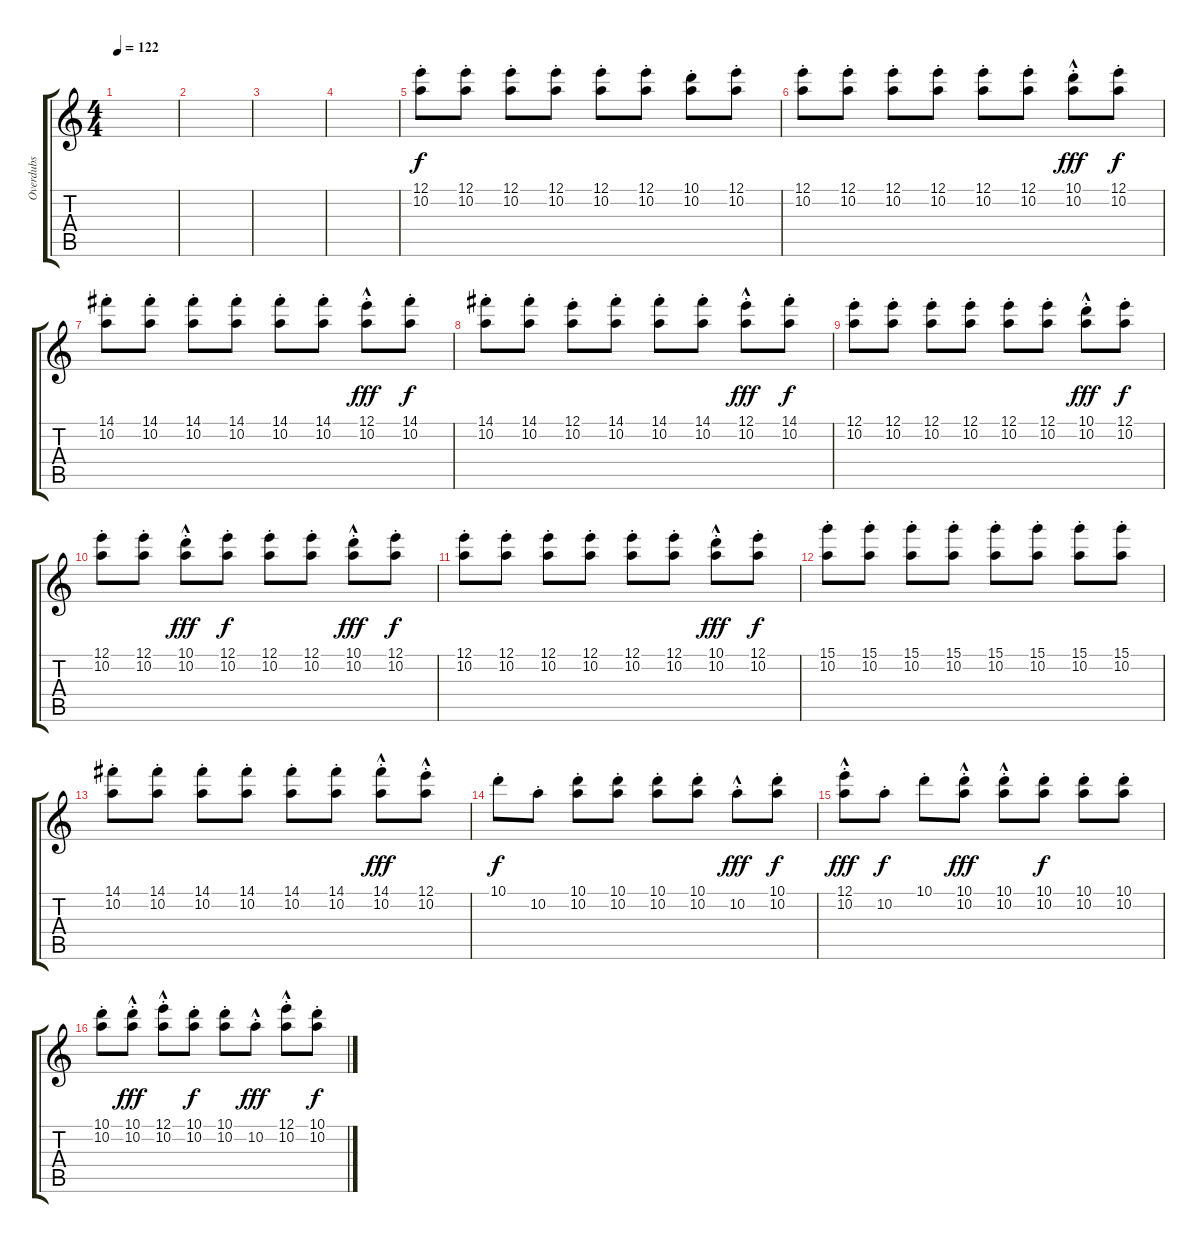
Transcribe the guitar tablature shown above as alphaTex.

\track ("Overdubs" "Overdubs") {instrument distortionguitar}
\staff {score tabs}
\tuning (E4 B3 G3 D3 A2 E2) {hide}
\ts (4 4)
\tempo 122
\clef g2
\ks c
|
|
|
|
(12.1{st} 10.2{st}).8 (12.1{st} 10.2{st}).8 (12.1{st} 10.2{st}).8 (12.1{st} 10.2{st}).8 (12.1{st} 10.2{st}).8 (12.1{st} 10.2{st}).8 (10.1{st} 10.2{st}).8 (12.1{st} 10.2{st}).8 |
(12.1{st} 10.2{st}).8 (12.1{st} 10.2{st}).8 (12.1{st} 10.2{st}).8 (12.1{st} 10.2{st}).8 (12.1{st} 10.2{st}).8 (12.1{st} 10.2{st}).8 (10.1{hac st} 10.2{st}).8{dy fff} (12.1{st} 10.2{st}).8{dy f} |
(14.1{st} 10.2{st}).8 (14.1{st} 10.2{st}).8 (14.1{st} 10.2{st}).8 (14.1{st} 10.2{st}).8 (14.1{st} 10.2{st}).8 (14.1{st} 10.2{st}).8 (12.1{hac st} 10.2{st}).8{dy fff} (14.1{st} 10.2{st}).8{dy f} |
(14.1{st} 10.2{st}).8 (14.1{st} 10.2{st}).8 (12.1{st} 10.2{st}).8 (14.1{st} 10.2{st}).8 (14.1{st} 10.2{st}).8 (14.1{st} 10.2{st}).8 (12.1{hac st} 10.2{st}).8{dy fff} (14.1{st} 10.2{st}).8{dy f} |
(12.1{st} 10.2{st}).8 (12.1{st} 10.2{st}).8 (12.1{st} 10.2{st}).8 (12.1{st} 10.2{st}).8 (12.1{st} 10.2{st}).8 (12.1{st} 10.2{st}).8 (10.1{hac st} 10.2{st}).8{dy fff} (12.1{st} 10.2{st}).8{dy f} |
(12.1{st} 10.2{st}).8 (12.1{st} 10.2{st}).8 (10.1{hac st} 10.2{st}).8{dy fff} (12.1{st} 10.2{st}).8{dy f} (12.1{st} 10.2{st}).8 (12.1{st} 10.2{st}).8 (10.1{hac st} 10.2{st}).8{dy fff} (12.1{st} 10.2{st}).8{dy f} |
(12.1{st} 10.2{st}).8 (12.1{st} 10.2{st}).8 (12.1{st} 10.2{st}).8 (12.1{st} 10.2{st}).8 (12.1{st} 10.2{st}).8 (12.1{st} 10.2{st}).8 (10.1{hac st} 10.2{st}).8{dy fff} (12.1{st} 10.2{st}).8{dy f} |
(15.1{st} 10.2{st}).8 (15.1{st} 10.2{st}).8 (15.1{st} 10.2{st}).8 (15.1{st} 10.2{st}).8 (15.1{st} 10.2{st}).8 (15.1{st} 10.2{st}).8 (15.1{st} 10.2{st}).8 (15.1{st} 10.2{st}).8 |
(14.1{st} 10.2{st}).8 (14.1{st} 10.2{st}).8 (14.1{st} 10.2{st}).8 (14.1{st} 10.2{st}).8 (14.1{st} 10.2{st}).8 (14.1{st} 10.2{st}).8 (14.1{st} 10.2{hac st}).8{dy fff} (12.1{hac st} 10.2{st}).8 |
10.1{st}.8{dy f} 10.2{st}.8 (10.1{st} 10.2{st}).8 (10.1{st} 10.2{st}).8 (10.1{st} 10.2{st}).8 (10.1{st} 10.2{st}).8 10.2{hac st}.8{dy fff} (10.1{st} 10.2{st}).8{dy f} |
(12.1{hac st} 10.2{st}).8{dy fff} 10.2{st}.8{dy f} 10.1{st}.8 (10.1{st} 10.2{hac st}).8{dy fff} (10.1{hac st} 10.2{st}).8 (10.1{st} 10.2{st}).8{dy f} (10.1{st} 10.2{st}).8 (10.1{st} 10.2{st}).8 |
(10.1{st} 10.2{st}).8 (10.1{st} 10.2{hac st}).8{dy fff} (12.1{hac st} 10.2{st}).8 (10.1{st} 10.2{st}).8{dy f} (10.1{st} 10.2{st}).8 10.2{hac st}.8{dy fff} (12.1{hac st} 10.2{st}).8 (10.1{st} 10.2{st}).8{dy f}
